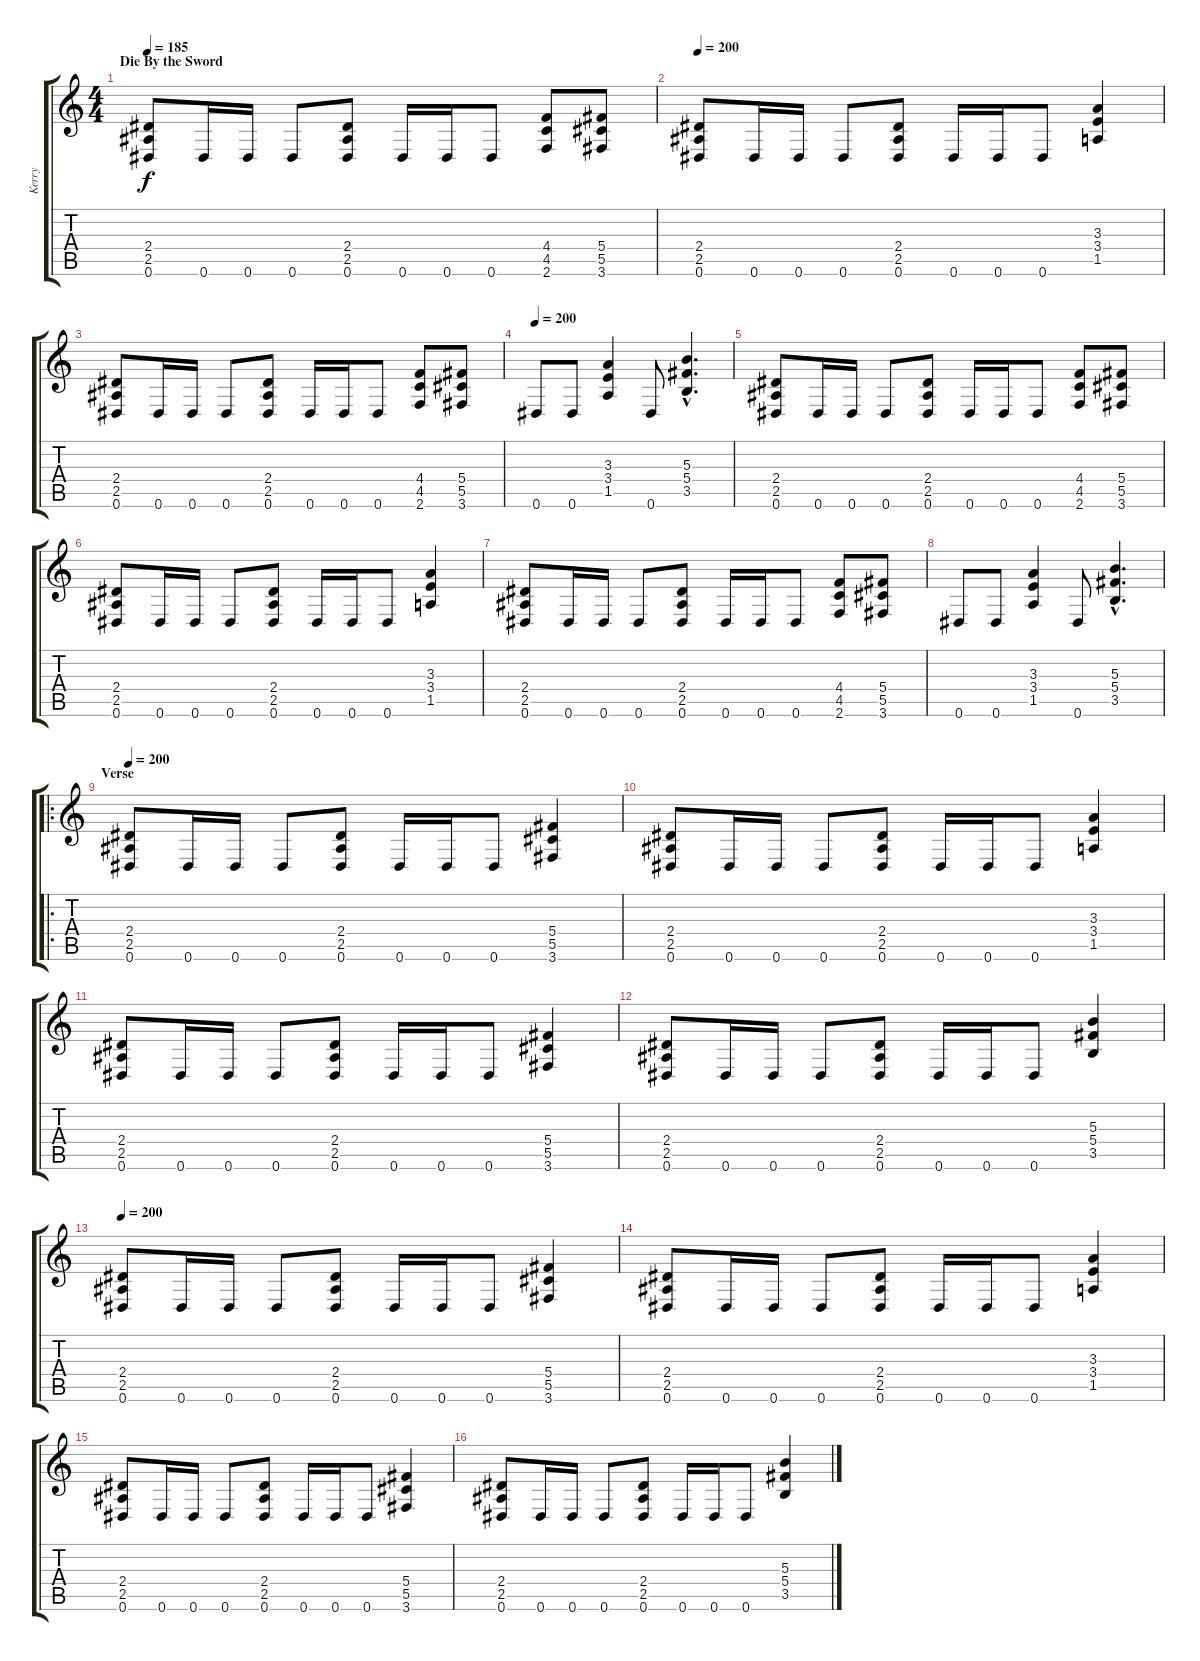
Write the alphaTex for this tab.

\track ("Kerry" "Kerry") {instrument distortionguitar}
\staff {score tabs}
\tuning (Eb4 Bb3 Gb3 Db3 Ab2 Eb2) {hide}
\ts (4 4)
\section ("" "Die By the Sword")
\tempo 185
\tempo 200
\tempo 185
\clef g2
\ks c
(2.4 2.5 0.6).8{dy f instrument distortionguitar} 0.6.16 0.6.16 0.6.8 (2.4 2.5 0.6).8 0.6.16 0.6.16 0.6.8 (4.4 4.5 2.6).8 (5.4 5.5 3.6).8 |
\tempo 200
(2.4 2.5 0.6).8 0.6.16 0.6.16 0.6.8 (2.4 2.5 0.6).8 0.6.16 0.6.16 0.6.8 (3.3 3.4 1.5).4 |
(2.4 2.5 0.6).8 0.6.16 0.6.16 0.6.8 (2.4 2.5 0.6).8 0.6.16 0.6.16 0.6.8 (4.4 4.5 2.6).8 (5.4 5.5 3.6).8 |
\tempo 200
0.6.8 0.6.8 (3.3 3.4 1.5).4 0.6.8 (5.3{hac} 5.4{hac} 3.5{hac}).4{d} |
(2.4 2.5 0.6).8 0.6.16 0.6.16 0.6.8 (2.4 2.5 0.6).8 0.6.16 0.6.16 0.6.8 (4.4 4.5 2.6).8 (5.4 5.5 3.6).8 |
(2.4 2.5 0.6).8 0.6.16 0.6.16 0.6.8 (2.4 2.5 0.6).8 0.6.16 0.6.16 0.6.8 (3.3 3.4 1.5).4 |
(2.4 2.5 0.6).8 0.6.16 0.6.16 0.6.8 (2.4 2.5 0.6).8 0.6.16 0.6.16 0.6.8 (4.4 4.5 2.6).8 (5.4 5.5 3.6).8 |
0.6.8 0.6.8 (3.3 3.4 1.5).4 0.6.8 (5.3{hac} 5.4{hac} 3.5{hac}).4{d} |
\ro
\section ("" "Verse")
\tempo 200
(2.4 2.5 0.6).8 0.6.16 0.6.16 0.6.8 (2.4 2.5 0.6).8 0.6.16 0.6.16 0.6.8 (5.4 5.5 3.6).4 |
(2.4 2.5 0.6).8 0.6.16 0.6.16 0.6.8 (2.4 2.5 0.6).8 0.6.16 0.6.16 0.6.8 (3.3 3.4 1.5).4 |
(2.4 2.5 0.6).8 0.6.16 0.6.16 0.6.8 (2.4 2.5 0.6).8 0.6.16 0.6.16 0.6.8 (5.4 5.5 3.6).4 |
(2.4 2.5 0.6).8 0.6.16 0.6.16 0.6.8 (2.4 2.5 0.6).8 0.6.16 0.6.16 0.6.8 (5.3 5.4 3.5).4 |
\tempo 200
(2.4 2.5 0.6).8 0.6.16 0.6.16 0.6.8 (2.4 2.5 0.6).8 0.6.16 0.6.16 0.6.8 (5.4 5.5 3.6).4 |
(2.4 2.5 0.6).8 0.6.16 0.6.16 0.6.8 (2.4 2.5 0.6).8 0.6.16 0.6.16 0.6.8 (3.3 3.4 1.5).4 |
(2.4 2.5 0.6).8 0.6.16 0.6.16 0.6.8 (2.4 2.5 0.6).8 0.6.16 0.6.16 0.6.8 (5.4 5.5 3.6).4 |
(2.4 2.5 0.6).8 0.6.16 0.6.16 0.6.8 (2.4 2.5 0.6).8 0.6.16 0.6.16 0.6.8 (5.3 5.4 3.5).4
